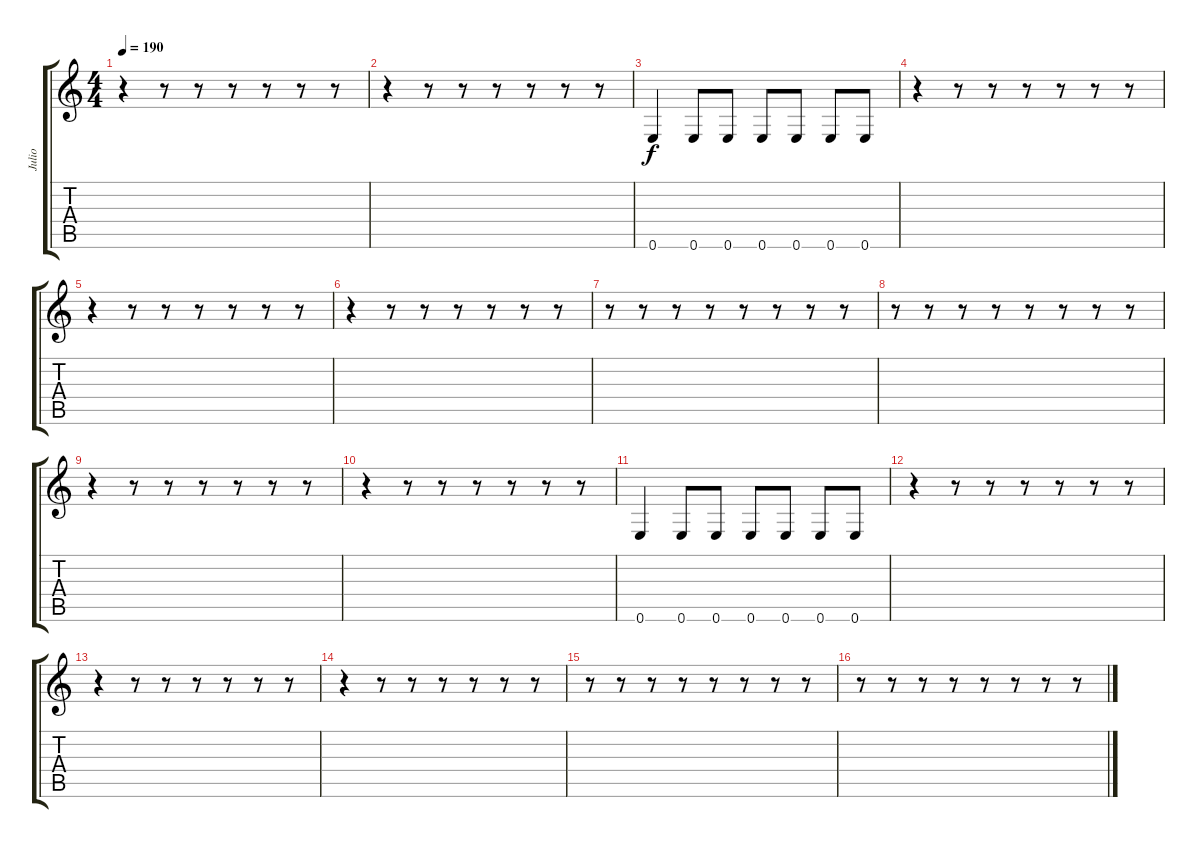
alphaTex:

\track ("Julio" "Julio") {instrument electricbassfinger}
\staff {score tabs}
\tuning (E4 B3 G3 D3 A2 E2) {hide}
\ts (4 4)
\tempo 190
\clef g2
\ks c
r.4{dy f} r.8 r.8 r.8 r.8 r.8 r.8 |
r.4 r.8 r.8 r.8 r.8 r.8 r.8 |
0.6.4 0.6.8 0.6.8 0.6.8 0.6.8 0.6.8 0.6.8 |
r.4 r.8 r.8 r.8 r.8 r.8 r.8 |
r.4 r.8 r.8 r.8 r.8 r.8 r.8 |
r.4 r.8 r.8 r.8 r.8 r.8 r.8 |
r.8 r.8 r.8 r.8 r.8 r.8 r.8 r.8 |
r.8 r.8 r.8 r.8 r.8 r.8 r.8 r.8 |
r.4 r.8 r.8 r.8 r.8 r.8 r.8 |
r.4 r.8 r.8 r.8 r.8 r.8 r.8 |
0.6.4 0.6.8 0.6.8 0.6.8 0.6.8 0.6.8 0.6.8 |
r.4 r.8 r.8 r.8 r.8 r.8 r.8 |
r.4 r.8 r.8 r.8 r.8 r.8 r.8 |
r.4 r.8 r.8 r.8 r.8 r.8 r.8 |
r.8 r.8 r.8 r.8 r.8 r.8 r.8 r.8 |
r.8 r.8 r.8 r.8 r.8 r.8 r.8 r.8
